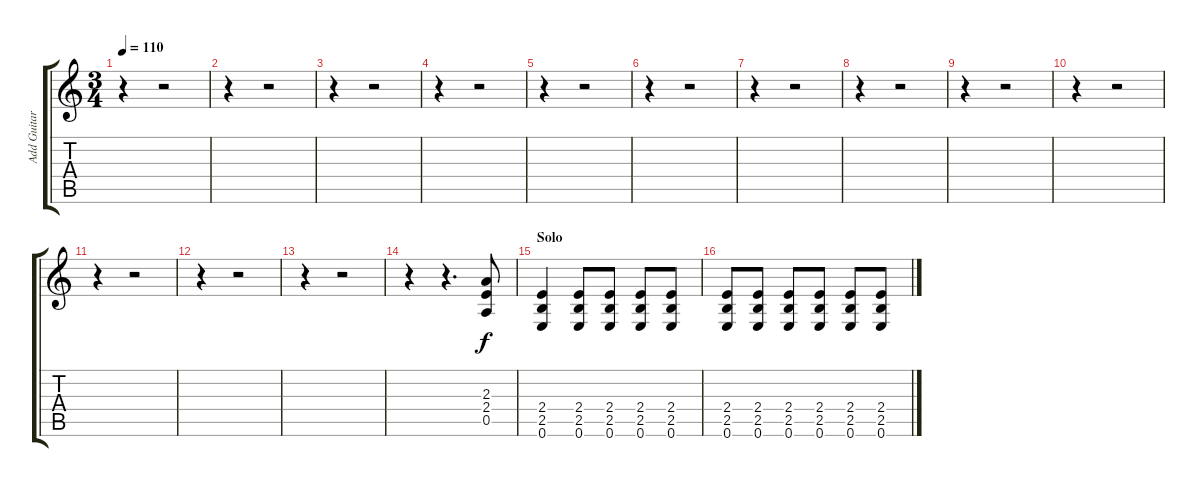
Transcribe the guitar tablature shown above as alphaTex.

\track ("Add Guitar" "Add Guitar") {instrument distortionguitar}
\staff {score tabs}
\tuning (E4 B3 G3 D3 A2 E2) {hide}
\ts (3 4)
\tempo 110
\clef g2
\ks c
r.4{dy f} r.2 |
r.4 r.2 |
r.4 r.2 |
r.4 r.2 |
r.4 r.2 |
r.4 r.2 |
r.4 r.2 |
r.4 r.2 |
r.4 r.2 |
r.4 r.2 |
r.4 r.2 |
r.4 r.2 |
r.4 r.2 |
r.4 r.4{d} (2.3 2.4 0.5).8 |
\section ("" "Solo")
(2.4 2.5 0.6).4 (2.4 2.5 0.6).8 (2.4 2.5 0.6).8 (2.4 2.5 0.6).8 (2.4 2.5 0.6).8 |
(2.4 2.5 0.6).8 (2.4 2.5 0.6).8 (2.4 2.5 0.6).8 (2.4 2.5 0.6).8 (2.4 2.5 0.6).8 (2.4 2.5 0.6).8
